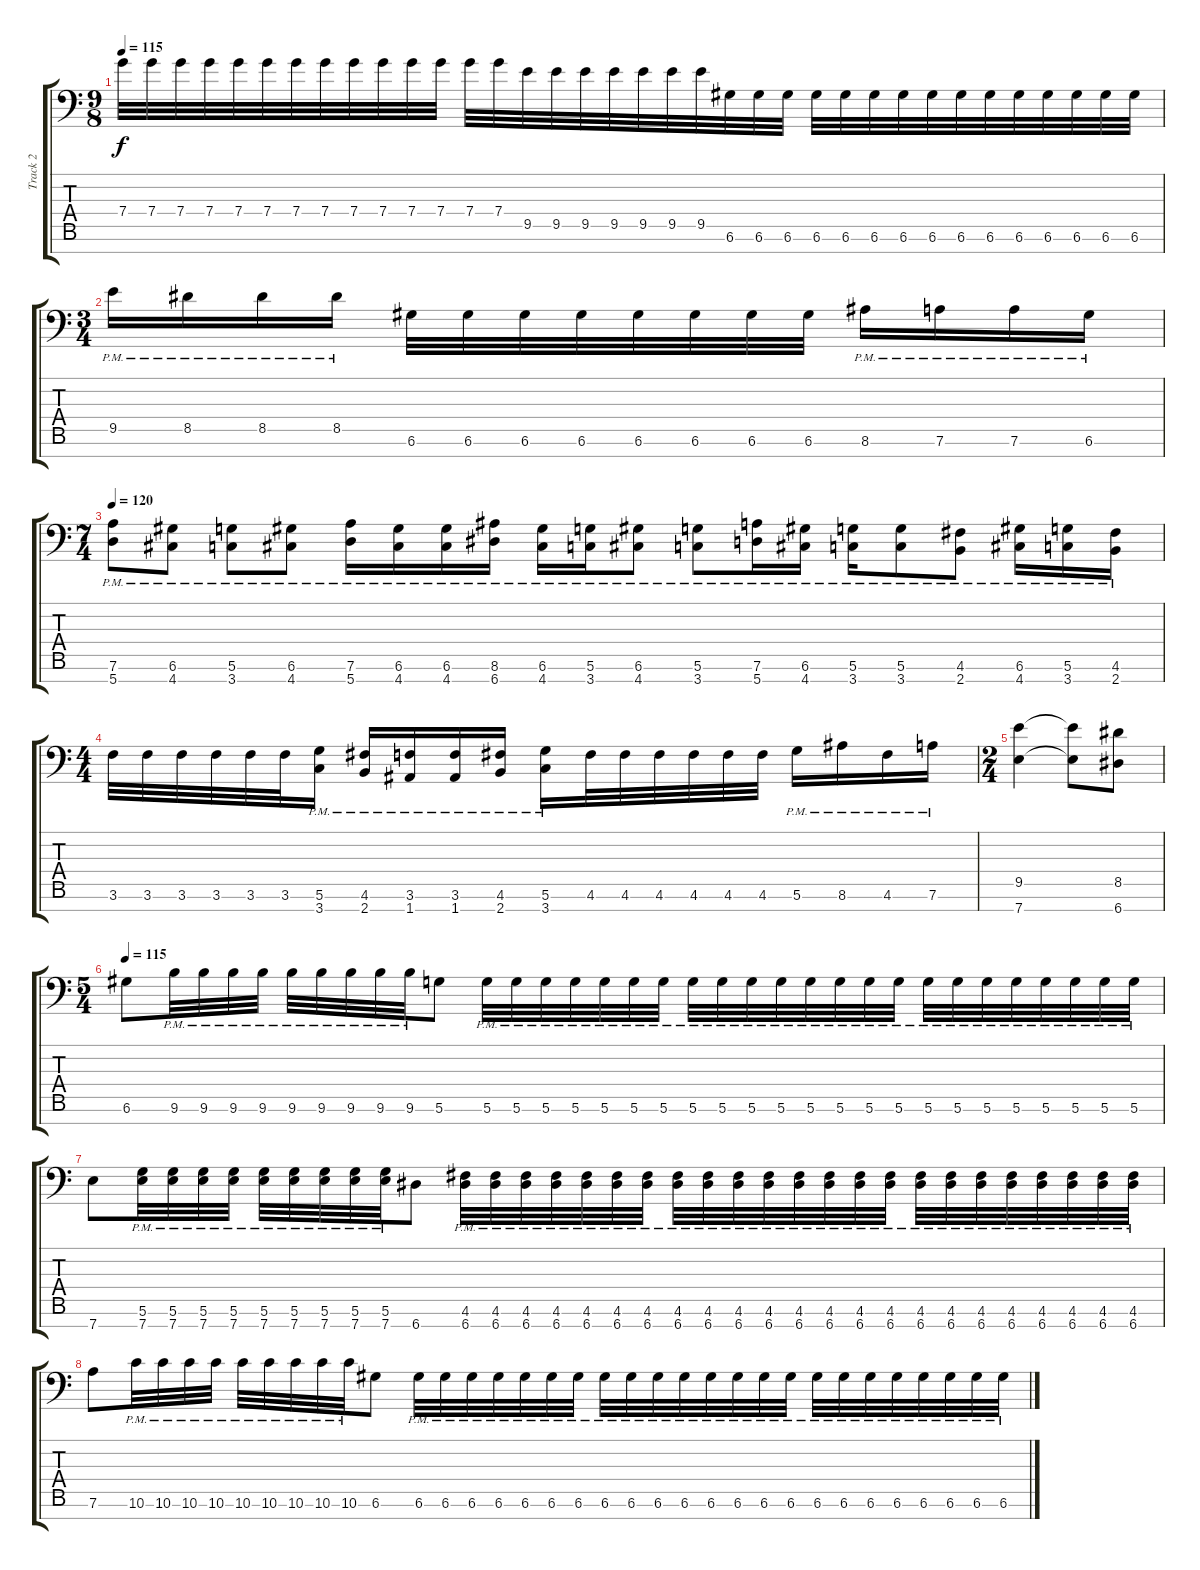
\track ("Track 2" "Track 2") {solo instrument distortionguitar}
\staff {score tabs}
\tuning (D4 A3 F3 C3 G2 D2 A1) {hide}
\ts (9 8)
\tempo 115
\clef f4
\ks c
7.4.32{dy f} 7.4.32 7.4.32 7.4.32 7.4.32 7.4.32 7.4.32 7.4.32 7.4.32 7.4.32 7.4.32 7.4.32 7.4.32 7.4.32 9.5.32 9.5.32 9.5.32 9.5.32 9.5.32 9.5.32 9.5.32 6.6.32 6.6.32 6.6.32 6.6.32 6.6.32 6.6.32 6.6.32 6.6.32 6.6.32 6.6.32 6.6.32 6.6.32 6.6.32 6.6.32 6.6.32 |
\ts (3 4)
9.5{pm}.16 8.5{pm}.16 8.5{pm}.16 8.5{pm}.16 6.6.32 6.6.32 6.6.32 6.6.32 6.6.32 6.6.32 6.6.32 6.6.32 8.6{pm}.16 7.6{pm}.16 7.6{pm}.16 6.6{pm}.16 |
\ts (7 4)
\tempo 120
(7.6{pm} 5.7{pm}).8 (6.6{pm} 4.7{pm}).8 (5.6{pm} 3.7{pm}).8 (6.6{pm} 4.7{pm}).8 (7.6{pm} 5.7{pm}).16 (6.6{pm} 4.7{pm}).16 (6.6{pm} 4.7{pm}).16 (8.6{pm} 6.7{pm}).16 (6.6{pm} 4.7{pm}).16 (5.6{pm} 3.7{pm}).16 (6.6{pm} 4.7{pm}).8 (5.6{pm} 3.7{pm}).8 (7.6{pm} 5.7{pm}).16 (6.6{pm} 4.7{pm}).16 (5.6{pm} 3.7{pm}).16 (5.6{pm} 3.7{pm}).8 (4.6{pm} 2.7{pm}).8 (6.6{pm} 4.7{pm}).16 (5.6{pm} 3.7{pm}).16 (4.6{pm} 2.7{pm}).16 |
\ts (4 4)
3.6.32 3.6.32 3.6.32 3.6.32 3.6.32 3.6.32 (5.6{pm} 3.7{pm}).16 (4.6{pm} 2.7{pm}).16 (3.6{pm} 1.7{pm}).16 (3.6{pm} 1.7{pm}).16 (4.6{pm} 2.7{pm}).16 (5.6{pm} 3.7{pm}).16 4.6.32 4.6.32 4.6.32 4.6.32 4.6.32 4.6.32 5.6{pm}.16 8.6{pm}.16 4.6{pm}.16 7.6{pm}.16 |
\ts (2 4)
(9.5 7.7).4 (9.5{t} 7.7{t}).8 (8.5 6.7).8 |
\ts (5 4)
\tempo 115
6.6.8 9.6{pm}.32 9.6{pm}.32 9.6{pm}.32 9.6{pm}.32 9.6{pm}.32 9.6{pm}.32 9.6{pm}.32 9.6{pm}.32 9.6{pm}.32 5.6.8 5.6{pm}.32 5.6{pm}.32 5.6{pm}.32 5.6{pm}.32 5.6{pm}.32 5.6{pm}.32 5.6{pm}.32 5.6{pm}.32 5.6{pm}.32 5.6{pm}.32 5.6{pm}.32 5.6{pm}.32 5.6{pm}.32 5.6{pm}.32 5.6{pm}.32 5.6{pm}.32 5.6{pm}.32 5.6{pm}.32 5.6{pm}.32 5.6{pm}.32 5.6{pm}.32 5.6{pm}.32 5.6{pm}.32 |
7.7.8 (5.6{pm} 7.7{pm}).32 (5.6{pm} 7.7{pm}).32 (5.6{pm} 7.7{pm}).32 (5.6{pm} 7.7{pm}).32 (5.6{pm} 7.7{pm}).32 (5.6{pm} 7.7{pm}).32 (5.6{pm} 7.7{pm}).32 (5.6{pm} 7.7{pm}).32 (5.6{pm} 7.7{pm}).32 6.7.8 (4.6{pm} 6.7{pm}).32 (4.6{pm} 6.7{pm}).32 (4.6{pm} 6.7{pm}).32 (4.6{pm} 6.7{pm}).32 (4.6{pm} 6.7{pm}).32 (4.6{pm} 6.7{pm}).32 (4.6{pm} 6.7{pm}).32 (4.6{pm} 6.7{pm}).32 (4.6{pm} 6.7{pm}).32 (4.6{pm} 6.7{pm}).32 (4.6{pm} 6.7{pm}).32 (4.6{pm} 6.7{pm}).32 (4.6{pm} 6.7{pm}).32 (4.6{pm} 6.7{pm}).32 (4.6{pm} 6.7{pm}).32 (4.6{pm} 6.7{pm}).32 (4.6{pm} 6.7{pm}).32 (4.6{pm} 6.7{pm}).32 (4.6{pm} 6.7{pm}).32 (4.6{pm} 6.7{pm}).32 (4.6{pm} 6.7{pm}).32 (4.6{pm} 6.7{pm}).32 (4.6{pm} 6.7{pm}).32 |
7.6.8 10.6{pm}.32 10.6{pm}.32 10.6{pm}.32 10.6{pm}.32 10.6{pm}.32 10.6{pm}.32 10.6{pm}.32 10.6{pm}.32 10.6{pm}.32 6.6.8 6.6{pm}.32 6.6{pm}.32 6.6{pm}.32 6.6{pm}.32 6.6{pm}.32 6.6{pm}.32 6.6{pm}.32 6.6{pm}.32 6.6{pm}.32 6.6{pm}.32 6.6{pm}.32 6.6{pm}.32 6.6{pm}.32 6.6{pm}.32 6.6{pm}.32 6.6{pm}.32 6.6{pm}.32 6.6{pm}.32 6.6{pm}.32 6.6{pm}.32 6.6{pm}.32 6.6{pm}.32 6.6{pm}.32
